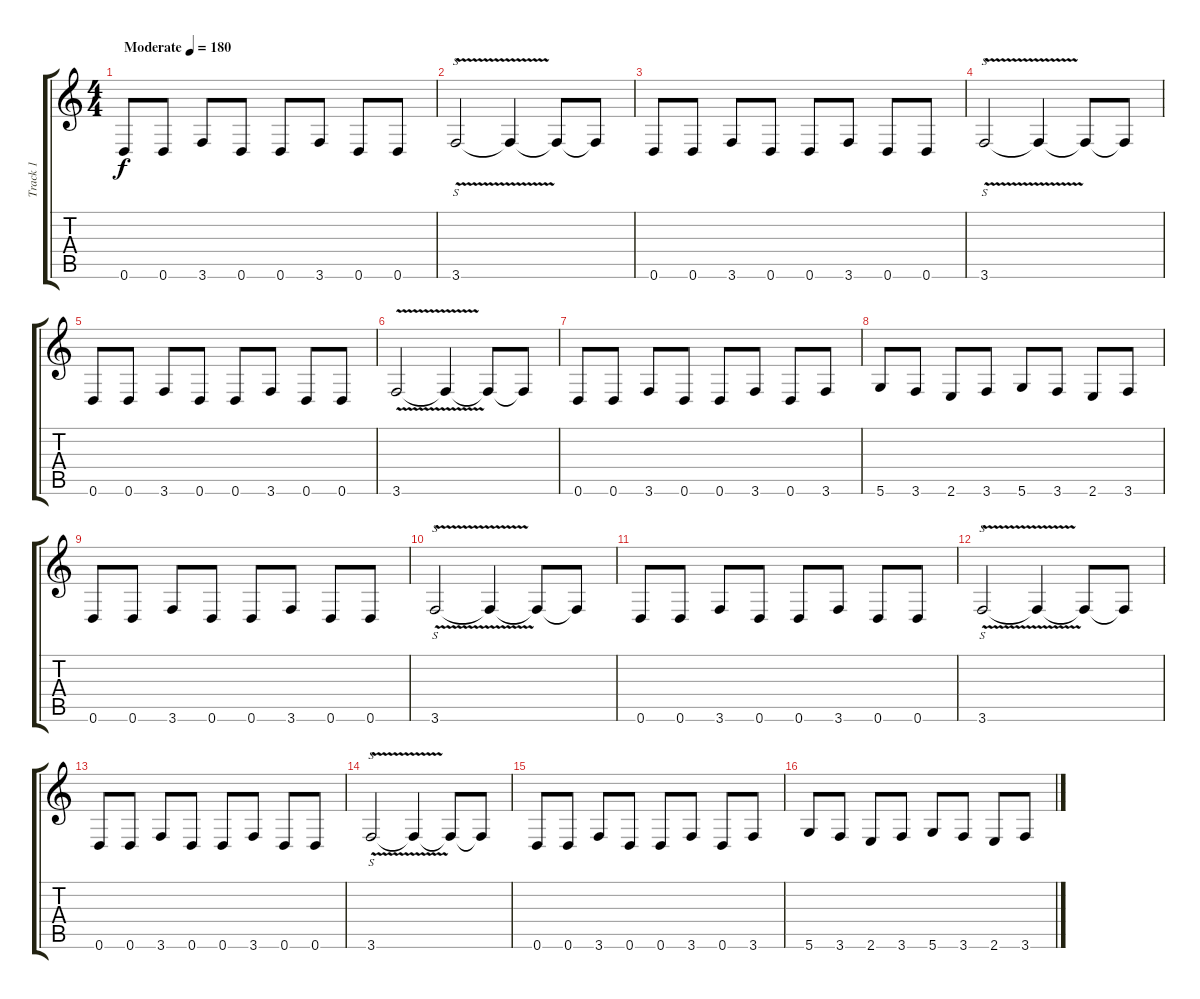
\track ("Track 1" "Track 1") {instrument electricbassfinger}
\staff {score tabs}
\tuning (E4 B3 G3 D3 A2 D2) {hide}
\ts (4 4)
\tempo (180 "Moderate")
\clef g2
\ks c
0.6.8{dy f instrument electricbassfinger} 0.6.8 3.6.8 0.6.8 0.6.8 3.6.8 0.6.8 0.6.8 |
3.6{v}.2{s} 3.6{t}.4 3.6{t}.8 3.6{t}.8 |
0.6.8 0.6.8 3.6.8 0.6.8 0.6.8 3.6.8 0.6.8 0.6.8 |
3.6{v}.2{s} 3.6{t}.4 3.6{t}.8 3.6{t}.8 |
0.6.8 0.6.8 3.6.8 0.6.8 0.6.8 3.6.8 0.6.8 0.6.8 |
3.6{v}.2 3.6{t}.4 3.6{t}.8 3.6{t}.8 |
0.6.8 0.6.8 3.6.8 0.6.8 0.6.8 3.6.8 0.6.8 3.6.8 |
5.6.8 3.6.8 2.6.8 3.6.8 5.6.8 3.6.8 2.6.8 3.6.8 |
0.6.8 0.6.8 3.6.8 0.6.8 0.6.8 3.6.8 0.6.8 0.6.8 |
3.6{v}.2{s} 3.6{t}.4 3.6{t}.8 3.6{t}.8 |
0.6.8 0.6.8 3.6.8 0.6.8 0.6.8 3.6.8 0.6.8 0.6.8 |
3.6{v}.2{s} 3.6{t}.4 3.6{t}.8 3.6{t}.8 |
0.6.8 0.6.8 3.6.8 0.6.8 0.6.8 3.6.8 0.6.8 0.6.8 |
3.6{v}.2{s} 3.6{t}.4 3.6{t}.8 3.6{t}.8 |
0.6.8 0.6.8 3.6.8 0.6.8 0.6.8 3.6.8 0.6.8 3.6.8 |
5.6.8 3.6.8 2.6.8 3.6.8 5.6.8 3.6.8 2.6.8 3.6.8
